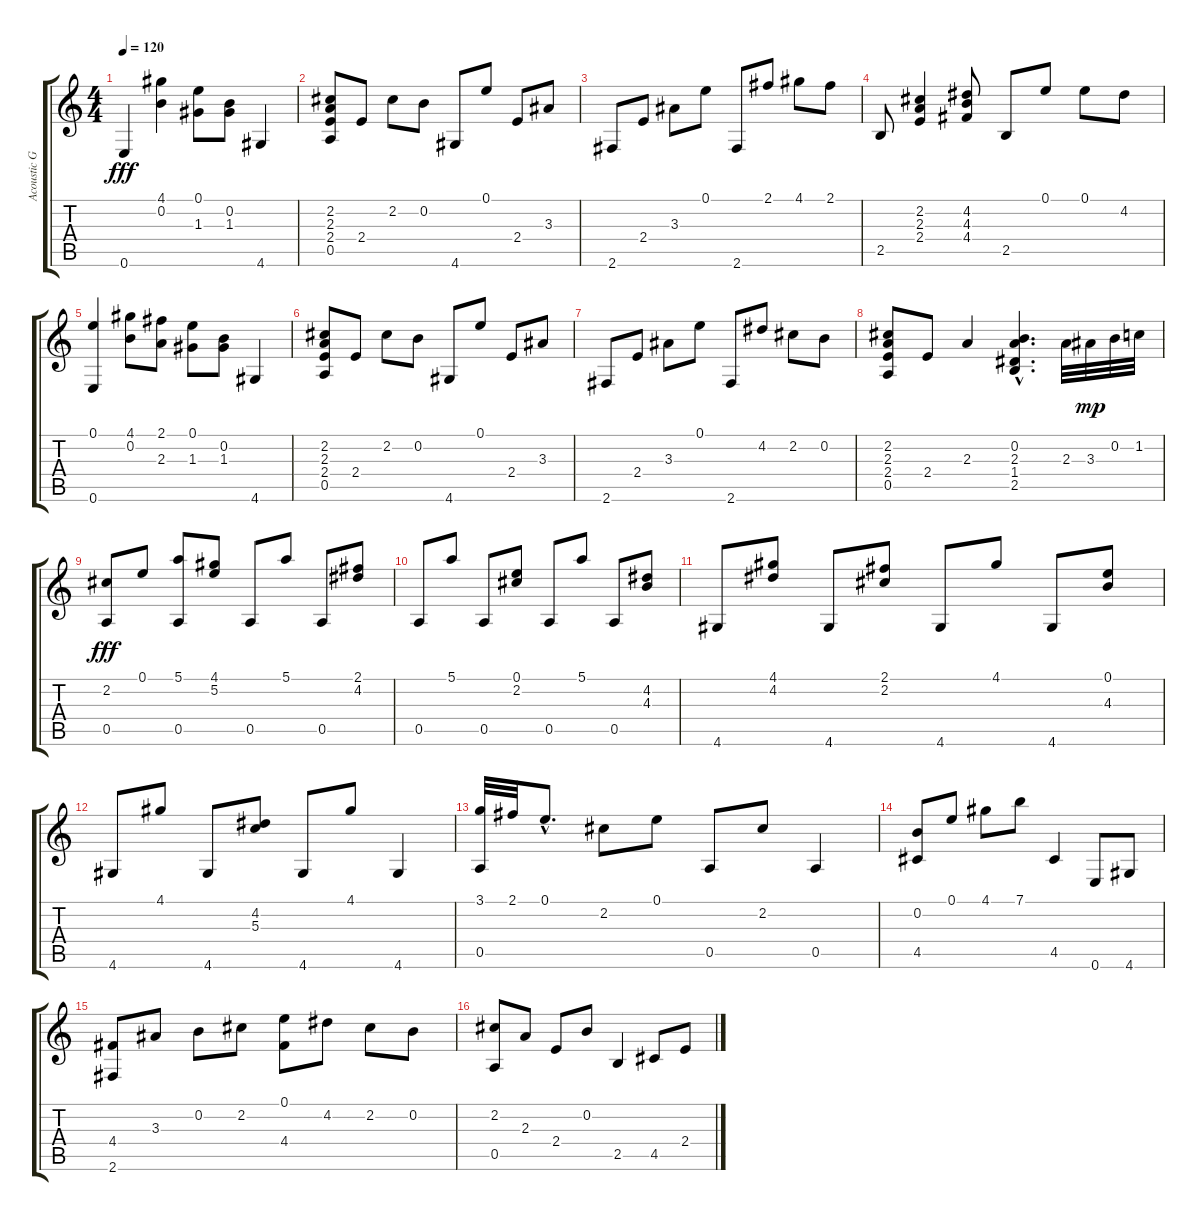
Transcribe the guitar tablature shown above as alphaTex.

\track ("Acoustic Guitar" "Acoustic G") {instrument acousticguitarsteel}
\staff {score tabs}
\tuning (E4 B3 G3 D3 A2 E2) {hide}
\ts (4 4)
\tempo 120
\clef g2
\ks c
0.6.4{dy fff} (4.1 0.2).4 (0.1 1.3).8 (0.2 1.3).8 4.6.4 |
(2.2 2.3 2.4 0.5).8 2.4.8 2.2.8 0.2.8 4.6.8 0.1.8 2.4.8 3.3.8 |
2.6.8 2.4.8 3.3.8 0.1.8 2.6.8 2.1.8 4.1.8 2.1.8 |
2.5.8 (2.2 2.3 2.4).4 (4.2 4.3 4.4).8 2.5.8 0.1.8 0.1.8 4.2.8 |
(0.1 0.6).4 (4.1 0.2).8 (2.1 2.3).8 (0.1 1.3).8 (0.2 1.3).8 4.6.4 |
(2.2 2.3 2.4 0.5).8 2.4.8 2.2.8 0.2.8 4.6.8 0.1.8 2.4.8 3.3.8 |
2.6.8 2.4.8 3.3.8 0.1.8 2.6.8 4.2.8 2.2.8 0.2.8 |
(2.2 2.3 2.4 0.5).8 2.4.8 2.3.4 (0.2{hac} 2.3{hac} 1.4{hac} 2.5{hac}).4{d} 2.3.32 3.3.32{dy mp} 0.2.32 1.2.32 |
(2.2 0.5).8{dy fff} 0.1.8 (5.1 0.5).8 (4.1 5.2).8 0.5.8 5.1.8 0.5.8 (2.1 4.2).8 |
0.5.8 5.1.8 0.5.8 (0.1 2.2).8 0.5.8 5.1.8 0.5.8 (4.2 4.3).8 |
4.6.8 (4.1 4.2).8 4.6.8 (2.1 2.2).8 4.6.8 4.1.8 4.6.8 (0.1 4.3).8 |
4.6.8 4.1.8 4.6.8 (4.2 5.3).8 4.6.8 4.1.8 4.6.4 |
(3.1 0.5).32 2.1.32 0.1{hac}.8{d} 2.2.8 0.1.8 0.5.8 2.2.8 0.5.4 |
(0.2 4.5).8 0.1.8 4.1.8 7.1.8 4.5.4 0.6.8 4.6.8 |
(4.4 2.6).8 3.3.8 0.2.8 2.2.8 (0.1 4.4).8 4.2.8 2.2.8 0.2.8 |
(2.2 0.5).8 2.3.8 2.4.8 0.2.8 2.5.4 4.5.8 2.4.8
